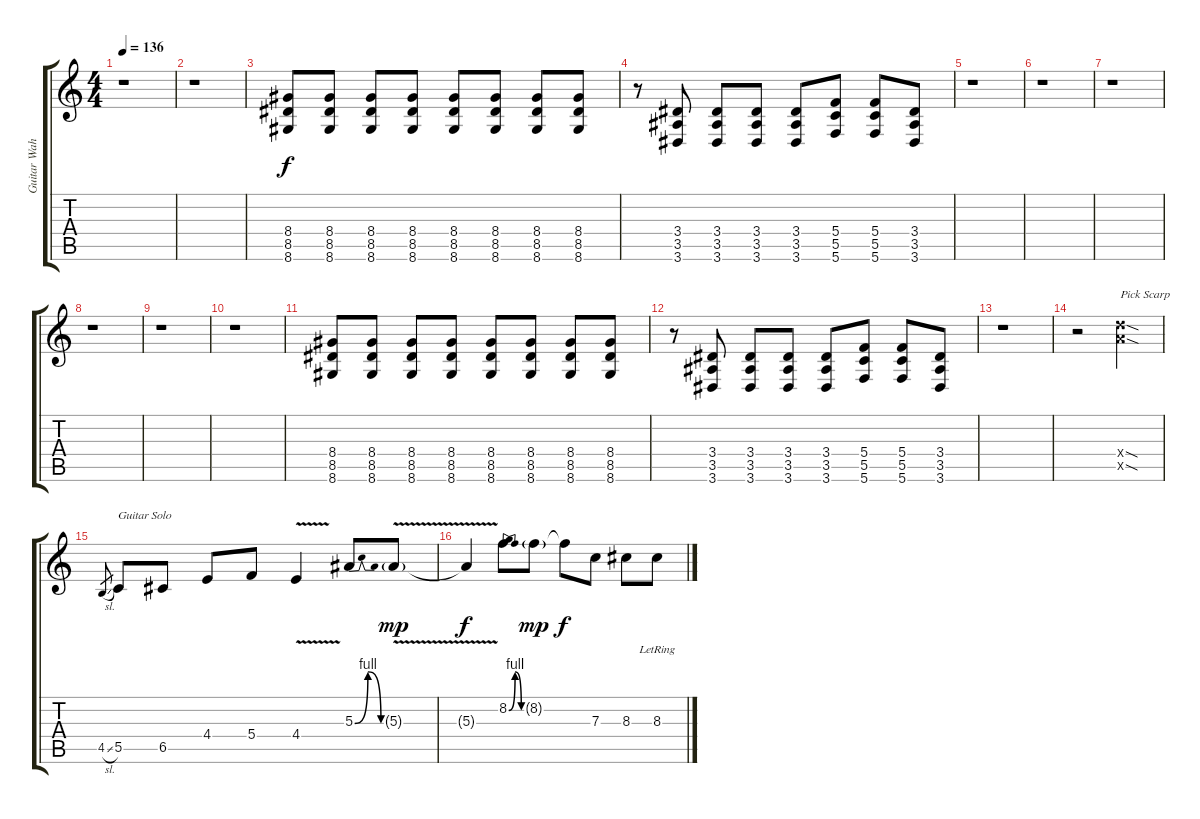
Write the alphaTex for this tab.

\track ("Guitar Wah" "Guitar Wah") {instrument distortionguitar}
\staff {score tabs}
\tuning (D4 A3 F3 C3 G2 C2) {hide}
\ts (4 4)
\tempo 136
\clef g2
\ks c
r.1{dy f} |
r.1 |
(8.4 8.5 8.6).8 (8.4 8.5 8.6).8 (8.4 8.5 8.6).8 (8.4 8.5 8.6).8 (8.4 8.5 8.6).8 (8.4 8.5 8.6).8 (8.4 8.5 8.6).8 (8.4 8.5 8.6).8 |
r.8 (3.4 3.5 3.6).8 (3.4 3.5 3.6).8 (3.4 3.5 3.6).8 (3.4 3.5 3.6).8 (5.4 5.5 5.6).8 (5.4 5.5 5.6).8 (3.4 3.5 3.6).8 |
r.1 |
r.1 |
r.1 |
r.1 |
r.1 |
r.1 |
(8.4 8.5 8.6).8 (8.4 8.5 8.6).8 (8.4 8.5 8.6).8 (8.4 8.5 8.6).8 (8.4 8.5 8.6).8 (8.4 8.5 8.6).8 (8.4 8.5 8.6).8 (8.4 8.5 8.6).8 |
r.8 (3.4 3.5 3.6).8 (3.4 3.5 3.6).8 (3.4 3.5 3.6).8 (3.4 3.5 3.6).8 (5.4 5.5 5.6).8 (5.4 5.5 5.6).8 (3.4 3.5 3.6).8 |
r.1 |
r.2 (14.4{sod x} 14.5{sod x}).2{txt "Pick Scarp"} |
4.5{sl}.8{gr} 5.5.8{txt "Guitar Solo"} 6.5.8 4.4.8 5.4.8 4.4{v}.4 5.3{be (bendrelease 0 0 15 4 15 4 60 0)}.8 5.3{v g}.8{dy mp} |
5.3{t}.4{dy f} 8.2{be (bendrelease 0 0 25 4 25 4 60 0)}.8 8.2{g}.8{dy mp} 8.2{t}.8{dy f} 7.3.8 8.3.8 8.3{lr}.8
